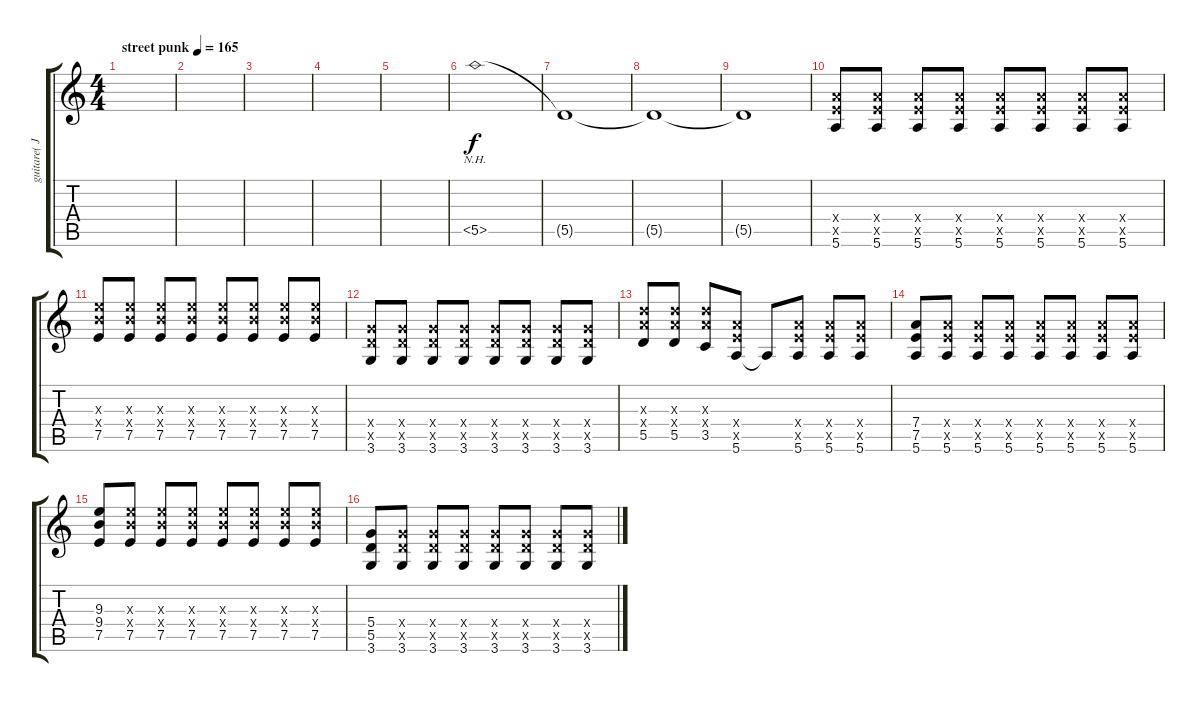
\track ("guitare( Jake )" "guitare( J") {instrument distortionguitar}
\staff {score tabs}
\tuning (E4 B3 G3 D3 A2 E2) {hide}
\ts (4 4)
\tempo (165 "street punk")
\clef g2
\ks c
|
|
|
|
|
5.5{nh}.1 |
5.5{t}.1 |
5.5{t}.1 |
5.5{t}.1 |
(7.4{x} 7.5{x} 5.6).8 (7.4{x} 7.5{x} 5.6).8 (7.4{x} 7.5{x} 5.6).8 (7.4{x} 7.5{x} 5.6).8 (7.4{x} 7.5{x} 5.6).8 (7.4{x} 7.5{x} 5.6).8 (7.4{x} 7.5{x} 5.6).8 (7.4{x} 7.5{x} 5.6).8 |
(9.3{x} 9.4{x} 7.5).8 (9.3{x} 9.4{x} 7.5).8 (9.3{x} 9.4{x} 7.5).8 (9.3{x} 9.4{x} 7.5).8 (9.3{x} 9.4{x} 7.5).8 (9.3{x} 9.4{x} 7.5).8 (9.3{x} 9.4{x} 7.5).8 (9.3{x} 9.4{x} 7.5).8 |
(5.4{x} 5.5{x} 3.6).8 (5.4{x} 5.5{x} 3.6).8 (5.4{x} 5.5{x} 3.6).8 (5.4{x} 5.5{x} 3.6).8 (5.4{x} 5.5{x} 3.6).8 (5.4{x} 5.5{x} 3.6).8 (5.4{x} 5.5{x} 3.6).8 (5.4{x} 5.5{x} 3.6).8 |
(7.3{x} 7.4{x} 5.5).8 (7.3{x} 7.4{x} 5.5).8 (7.3{x} 7.4{x} 3.5).8 (7.4{x} 7.5{x} 5.6).8 5.6{t}.8 (7.4{x} 7.5{x} 5.6).8 (7.4{x} 7.5{x} 5.6).8 (7.4{x} 7.5{x} 5.6).8 |
(7.4 7.5 5.6).8 (7.4{x} 7.5{x} 5.6).8 (7.4{x} 7.5{x} 5.6).8 (7.4{x} 7.5{x} 5.6).8 (7.4{x} 7.5{x} 5.6).8 (7.4{x} 7.5{x} 5.6).8 (7.4{x} 7.5{x} 5.6).8 (7.4{x} 7.5{x} 5.6).8 |
(9.3 9.4 7.5).8 (9.3{x} 9.4{x} 7.5).8 (9.3{x} 9.4{x} 7.5).8 (9.3{x} 9.4{x} 7.5).8 (9.3{x} 9.4{x} 7.5).8 (9.3{x} 9.4{x} 7.5).8 (9.3{x} 9.4{x} 7.5).8 (9.3{x} 9.4{x} 7.5).8 |
(5.4 5.5 3.6).8 (5.4{x} 5.5{x} 3.6).8 (5.4{x} 5.5{x} 3.6).8 (5.4{x} 5.5{x} 3.6).8 (5.4{x} 5.5{x} 3.6).8 (5.4{x} 5.5{x} 3.6).8 (5.4{x} 5.5{x} 3.6).8 (5.4{x} 5.5{x} 3.6).8
